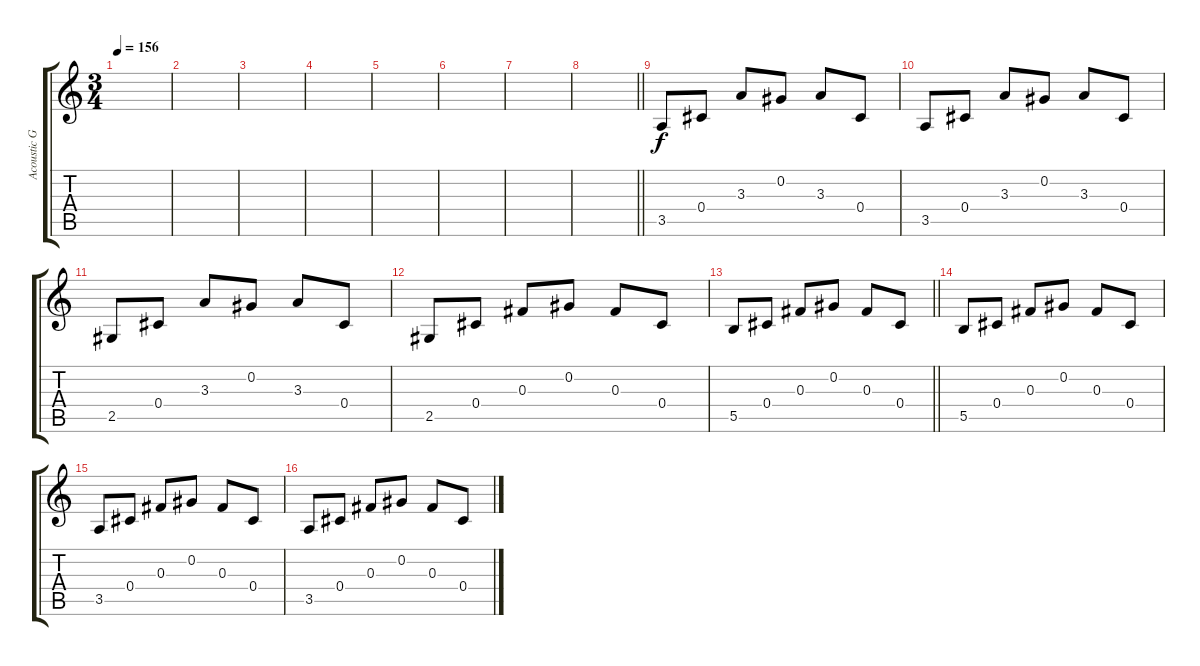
\track ("Acoustic Guitar" "Acoustic G") {instrument acousticguitarsteel}
\staff {score tabs}
\tuning (Db4 Ab3 Gb3 Db3 Gb2 Db2) {hide}
\ts (3 4)
\tempo 156
\clef g2
\ks c
|
|
|
|
|
|
|
\barLineRight lightlight
|
\section ("" "")
3.5.8 0.4.8 3.3.8 0.2.8 3.3.8 0.4.8 |
3.5.8 0.4.8 3.3.8 0.2.8 3.3.8 0.4.8 |
2.5.8 0.4.8 3.3.8 0.2.8 3.3.8 0.4.8 |
2.5.8 0.4.8 0.3.8 0.2.8 0.3.8 0.4.8 |
\barLineRight lightlight
5.5.8 0.4.8 0.3.8 0.2.8 0.3.8 0.4.8 |
5.5.8 0.4.8 0.3.8 0.2.8 0.3.8 0.4.8 |
3.5.8 0.4.8 0.3.8 0.2.8 0.3.8 0.4.8 |
3.5.8 0.4.8 0.3.8 0.2.8 0.3.8 0.4.8
